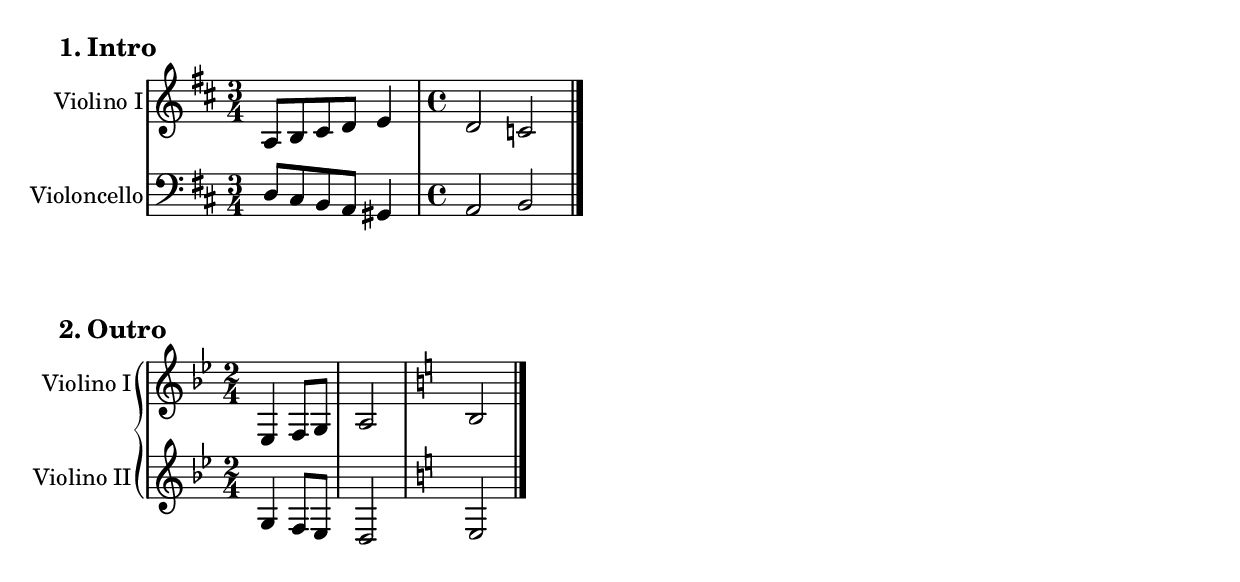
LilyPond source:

\version "2.18.2"

"01-intro/global/music" = \relative c {
  << \new Voice = "global_voice1" {
    \key d \major \time 3/4
    s2.*1
    \time 4/4
  } >>
}
"01-intro/violino1/music" = \relative c {
  << \new Voice = "violino1_voice1" {
    a'8 b cis d e4 d2 c
  } >>
}
"01-intro/violoncello/music" = \relative c {
  << \new Voice = "violoncello_voice1" {
    d8 cis b a gis4 a2 b
  } >>
}
"02-outro/global/music" = \relative c {
  << \new Voice = "global_voice1" {
    \key bes \major \time 2/4
    s2*2
    \key c \major
  } >>
}
"02-outro/violino1/music" = \relative c {
  << \new Voice = "violino1_voice1" {
    ees4 f8 g a2 b
  } >>
}
"02-outro/violino2/music" = \relative c {
  << \new Voice = "violino2_voice1" {
    g'4 f8 ees d2 e
  } >>
}

\book {
  \header {
  }

  \bookpart { 
    \score {
      \header {
        piece = \markup { \bold \large { 1. Intro } }
      }

      \new StaffGroup <<
        \set StaffGroup.systemStartDelimiterHierarchy = #'(SystemStartBar violino1 violoncello )
        <<
        \new Staff = ViolinoIStaff \with { }
        \context Staff = ViolinoIStaff {
          \set Staff.instrumentName = #"Violino I"
          \clef "treble"
          <<
            \"01-intro/global/music"
            \"01-intro/violino1/music"
          >>
          \bar "|."
        }
        >>

        <<
        \new Staff = VioloncelloStaff \with { }
        \context Staff = VioloncelloStaff {
          \set Staff.instrumentName = #"Violoncello"
          \clef "bass"
          <<
            \"01-intro/global/music"
            \"01-intro/violoncello/music"
          >>
          \bar "|."
        }
        >>
      >>
    }

    \score {
      \header {
        piece = \markup { \bold \large { 2. Outro } }
      }

      \new StaffGroup <<
        \set StaffGroup.systemStartDelimiterHierarchy = #'(SystemStartBar (SystemStartBrace violino1 violino2) )
        <<
        \new Staff = ViolinoIStaff \with { }
        \context Staff = ViolinoIStaff {
          \set Staff.instrumentName = #"Violino I"
          \clef "treble"
          <<
            \"02-outro/global/music"
            \"02-outro/violino1/music"
          >>
          \bar "|."
        }
        >>

        <<
        \new Staff = ViolinoIIStaff \with { }
        \context Staff = ViolinoIIStaff {
          \set Staff.instrumentName = #"Violino II"
          \clef "treble"
          <<
            \"02-outro/global/music"
            \"02-outro/violino2/music"
          >>
          \bar "|."
        }
        >>
      >>
    }
  }
}
